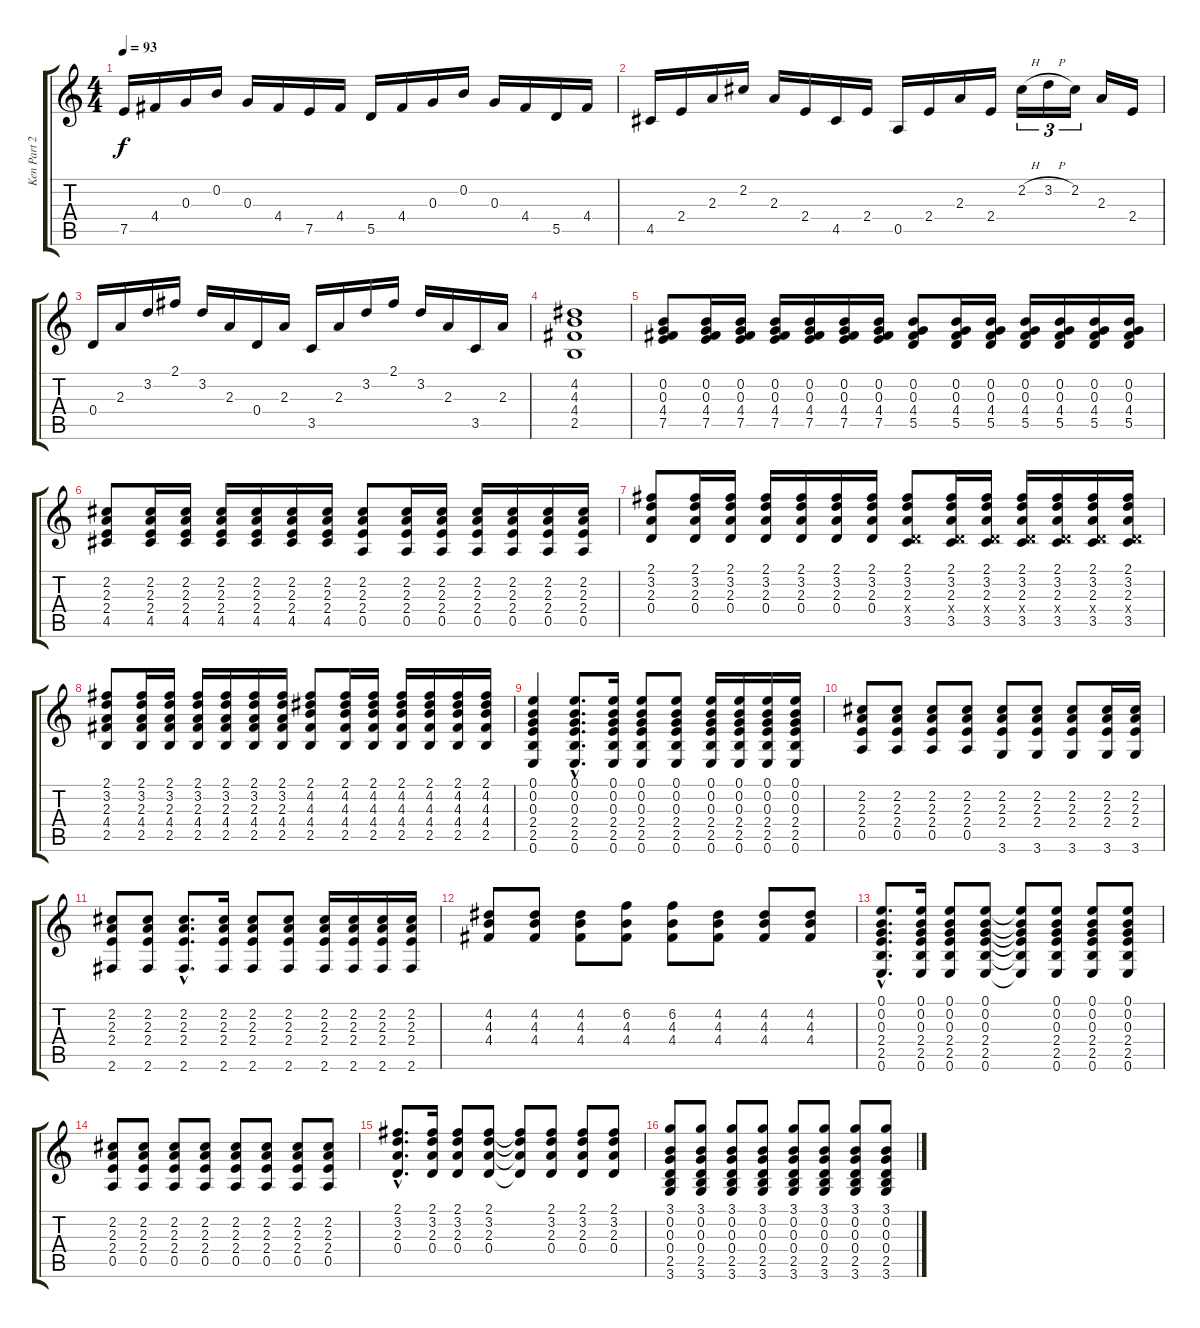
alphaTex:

\track ("Ken Part 2" "Ken Part 2") {instrument acousticguitarnylon}
\staff {score tabs}
\tuning (E4 B3 G3 D3 A2 E2) {hide}
\ts (4 4)
\tempo 93
\clef g2
\ks c
7.5.16{dy f instrument acousticguitarnylon} 4.4.16 0.3.16 0.2.16 0.3.16 4.4.16 7.5.16 4.4.16 5.5.16 4.4.16 0.3.16 0.2.16 0.3.16 4.4.16 5.5.16 4.4.16 |
4.5.16 2.4.16 2.3.16 2.2.16 2.3.16 2.4.16 4.5.16 2.4.16 0.5.16 2.4.16 2.3.16 2.4.16 2.2{h}.16{tu (3 2)} 3.2{h}.16{tu (3 2)} 2.2.16{tu (3 2)} 2.3.16 2.4.16 |
0.4.16 2.3.16 3.2.16 2.1.16 3.2.16 2.3.16 0.4.16 2.3.16 3.5.16 2.3.16 3.2.16 2.1.16 3.2.16 2.3.16 3.5.16 2.3.16 |
(4.2 4.3 4.4 2.5).1 |
(0.2 0.3 4.4 7.5).8 (0.2 0.3 4.4 7.5).16 (0.2 0.3 4.4 7.5).16 (0.2 0.3 4.4 7.5).16 (0.2 0.3 4.4 7.5).16 (0.2 0.3 4.4 7.5).16 (0.2 0.3 4.4 7.5).16 (0.2 0.3 4.4 5.5).8 (0.2 0.3 4.4 5.5).16 (0.2 0.3 4.4 5.5).16 (0.2 0.3 4.4 5.5).16 (0.2 0.3 4.4 5.5).16 (0.2 0.3 4.4 5.5).16 (0.2 0.3 4.4 5.5).16 |
(2.2 2.3 2.4 4.5).8 (2.2 2.3 2.4 4.5).16 (2.2 2.3 2.4 4.5).16 (2.2 2.3 2.4 4.5).16 (2.2 2.3 2.4 4.5).16 (2.2 2.3 2.4 4.5).16 (2.2 2.3 2.4 4.5).16 (2.2 2.3 2.4 0.5).8 (2.2 2.3 2.4 0.5).16 (2.2 2.3 2.4 0.5).16 (2.2 2.3 2.4 0.5).16 (2.2 2.3 2.4 0.5).16 (2.2 2.3 2.4 0.5).16 (2.2 2.3 2.4 0.5).16 |
(2.1 3.2 2.3 0.4).8 (2.1 3.2 2.3 0.4).16 (2.1 3.2 2.3 0.4).16 (2.1 3.2 2.3 0.4).16 (2.1 3.2 2.3 0.4).16 (2.1 3.2 2.3 0.4).16 (2.1 3.2 2.3 0.4).16 (2.1 3.2 2.3 0.4{x} 3.5).8 (2.1 3.2 2.3 0.4{x} 3.5).16 (2.1 3.2 2.3 0.4{x} 3.5).16 (2.1 3.2 2.3 0.4{x} 3.5).16 (2.1 3.2 2.3 0.4{x} 3.5).16 (2.1 3.2 2.3 0.4{x} 3.5).16 (2.1 3.2 2.3 0.4{x} 3.5).16 |
(2.1 3.2 2.3 4.4 2.5).8 (2.1 3.2 2.3 4.4 2.5).16 (2.1 3.2 2.3 4.4 2.5).16 (2.1 3.2 2.3 4.4 2.5).16 (2.1 3.2 2.3 4.4 2.5).16 (2.1 3.2 2.3 4.4 2.5).16 (2.1 3.2 2.3 4.4 2.5).16 (2.1 4.2 4.3 4.4 2.5).8 (2.1 4.2 4.3 4.4 2.5).16 (2.1 4.2 4.3 4.4 2.5).16 (2.1 4.2 4.3 4.4 2.5).16 (2.1 4.2 4.3 4.4 2.5).16 (2.1 4.2 4.3 4.4 2.5).16 (2.1 4.2 4.3 4.4 2.5).16 |
(0.1 0.2 0.3 2.4 2.5 0.6).4 (0.1{hac} 0.2{hac} 0.3{hac} 2.4{hac} 2.5{hac} 0.6{hac}).8{d} (0.1 0.2 0.3 2.4 2.5 0.6).16 (0.1 0.2 0.3 2.4 2.5 0.6).8 (0.1 0.2 0.3 2.4 2.5 0.6).8 (0.1 0.2 0.3 2.4 2.5 0.6).16 (0.1 0.2 0.3 2.4 2.5 0.6).16 (0.1 0.2 0.3 2.4 2.5 0.6).16 (0.1 0.2 0.3 2.4 2.5 0.6).16 |
(2.2 2.3 2.4 0.5).8 (2.2 2.3 2.4 0.5).8 (2.2 2.3 2.4 0.5).8 (2.2 2.3 2.4 0.5).8 (2.2 2.3 2.4 3.6).8 (2.2 2.3 2.4 3.6).8 (2.2 2.3 2.4 3.6).8 (2.2 2.3 2.4 3.6).16 (2.2 2.3 2.4 3.6).16 |
(2.2 2.3 2.4 2.6).8 (2.2 2.3 2.4 2.6).8 (2.2{hac} 2.3{hac} 2.4{hac} 2.6{hac}).8{d} (2.2 2.3 2.4 2.6).16 (2.2 2.3 2.4 2.6).8 (2.2 2.3 2.4 2.6).8 (2.2 2.3 2.4 2.6).16 (2.2 2.3 2.4 2.6).16 (2.2 2.3 2.4 2.6).16 (2.2 2.3 2.4 2.6).16 |
(4.2 4.3 4.4).8 (4.2 4.3 4.4).8 (4.2 4.3 4.4).8 (6.2 4.3 4.4).8 (6.2 4.3 4.4).8 (4.2 4.3 4.4).8 (4.2 4.3 4.4).8 (4.2 4.3 4.4).8 |
(0.1{hac} 0.2{hac} 0.3{hac} 2.4{hac} 2.5{hac} 0.6{hac}).8{d} (0.1 0.2 0.3 2.4 2.5 0.6).16 (0.1 0.2 0.3 2.4 2.5 0.6).8 (0.1 0.2 0.3 2.4 2.5 0.6).8 (0.1{t} 0.2{t} 0.3{t} 2.4{t} 2.5{t} 0.6{t}).8 (0.1 0.2 0.3 2.4 2.5 0.6).8 (0.1 0.2 0.3 2.4 2.5 0.6).8 (0.1 0.2 0.3 2.4 2.5 0.6).8 |
(2.2 2.3 2.4 0.5).8 (2.2 2.3 2.4 0.5).8 (2.2 2.3 2.4 0.5).8 (2.2 2.3 2.4 0.5).8 (2.2 2.3 2.4 0.5).8 (2.2 2.3 2.4 0.5).8 (2.2 2.3 2.4 0.5).8 (2.2 2.3 2.4 0.5).8 |
(2.1{hac} 3.2{hac} 2.3{hac} 0.4{hac}).8{d} (2.1 3.2 2.3 0.4).16 (2.1 3.2 2.3 0.4).8 (2.1 3.2 2.3 0.4).8 (2.1{t} 3.2{t} 2.3{t} 0.4{t}).8 (2.1 3.2 2.3 0.4).8 (2.1 3.2 2.3 0.4).8 (2.1 3.2 2.3 0.4).8 |
(3.1 0.2 0.3 0.4 2.5 3.6).8 (3.1 0.2 0.3 0.4 2.5 3.6).8 (3.1 0.2 0.3 0.4 2.5 3.6).8 (3.1 0.2 0.3 0.4 2.5 3.6).8 (3.1 0.2 0.3 0.4 2.5 3.6).8 (3.1 0.2 0.3 0.4 2.5 3.6).8 (3.1 0.2 0.3 0.4 2.5 3.6).8 (3.1 0.2 0.3 0.4 2.5 3.6).8
